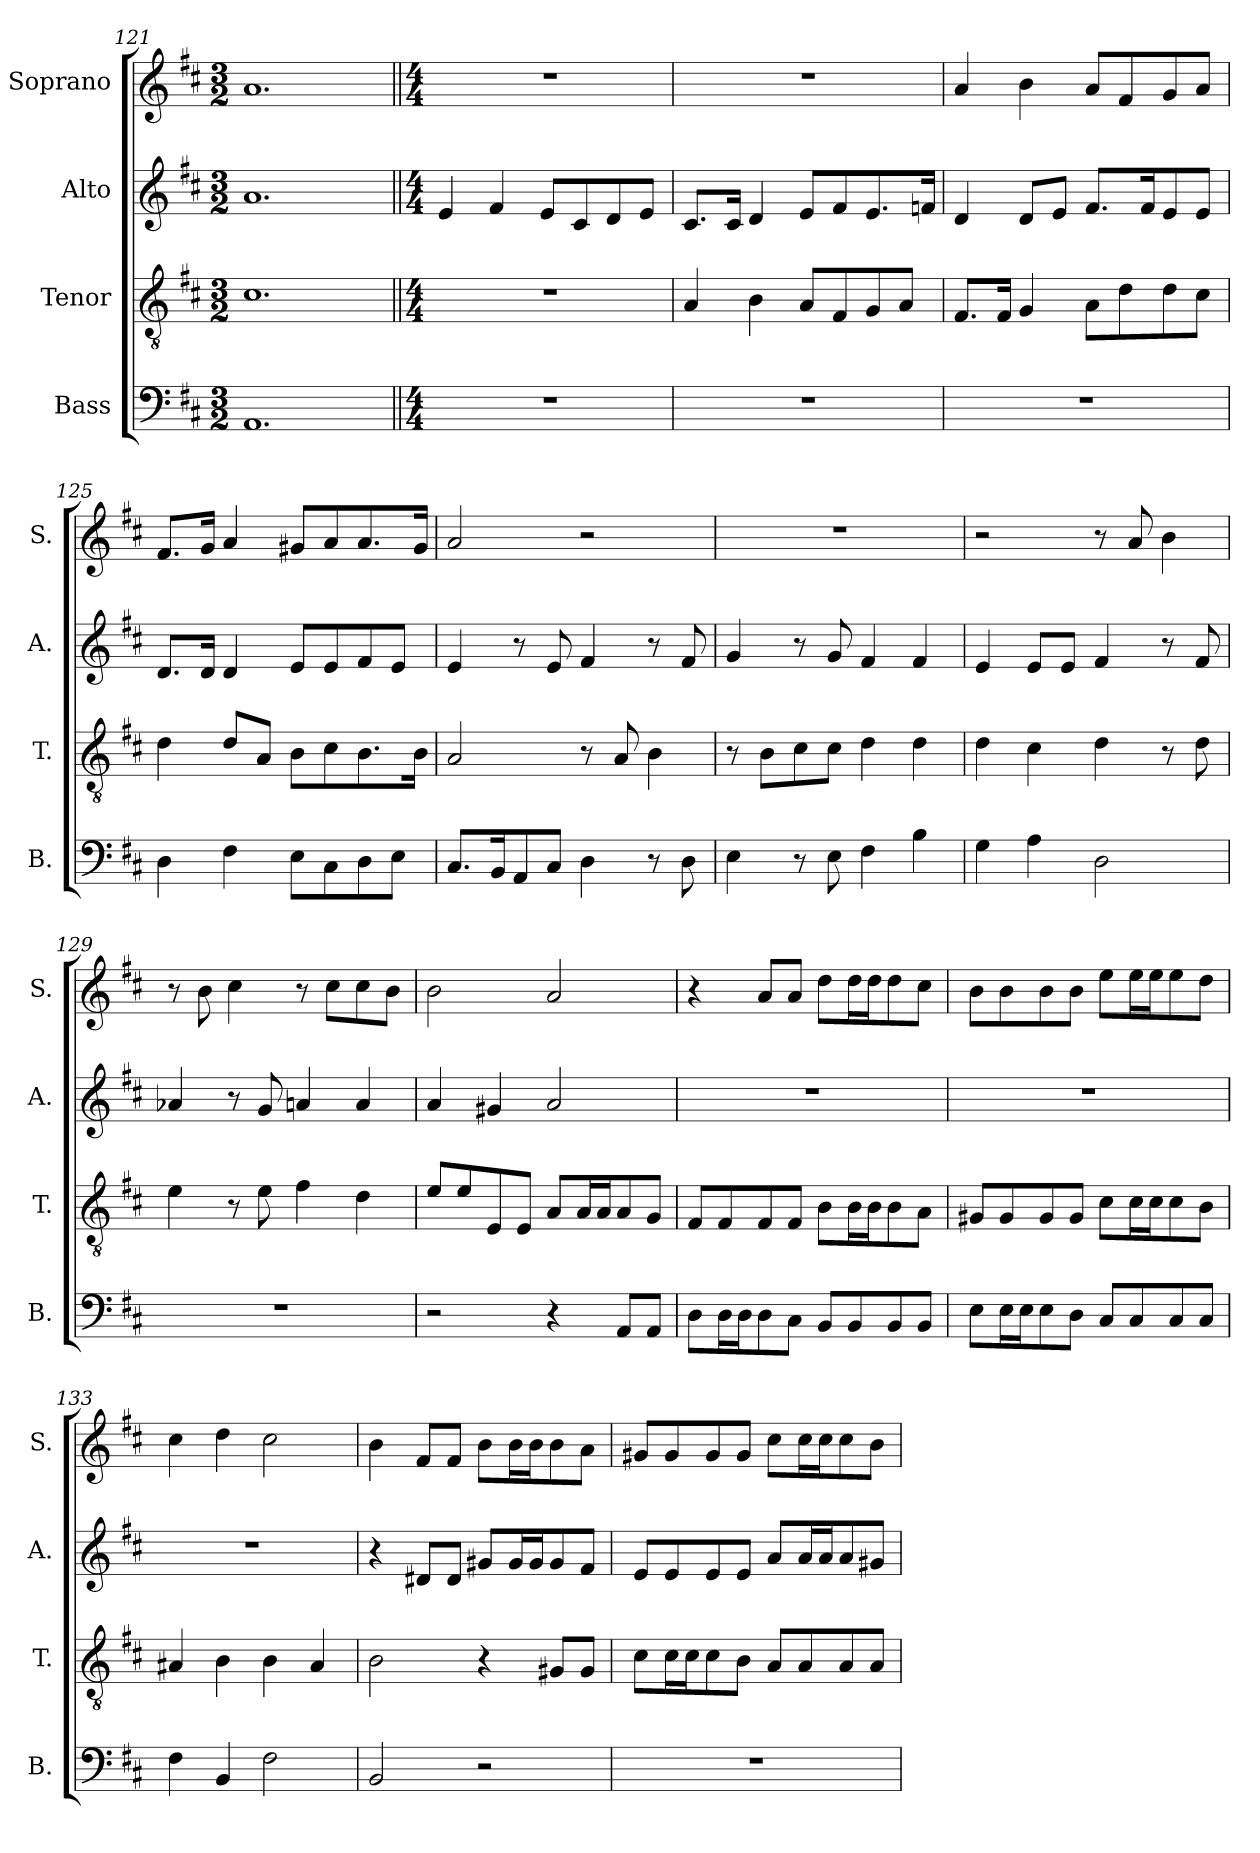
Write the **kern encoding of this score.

**kern	**kern	**kern	**kern
*part4	*part3	*part2	*part1
*staff4	*staff3	*staff2	*staff1
*I"Bass	*I"Tenor	*I"Alto	*I"Soprano
*I'B.	*I'T.	*I'A.	*I'S.
!!LO:PB:g=z
*clefF4	*clefGv2	*clefG2	*clefG2
*k[f#c#]	*k[f#c#]	*k[f#c#]	*k[f#c#]
*D:	*D:	*D:	*D:
*M3/2	*M3/2	*M3/2	*M3/2
=121	=121	=121	=121
1.AA	1.c#	1.a	1.a
!!LO:PB:g=z
=122||	=122||	=122||	=122||
*M4/4	*M4/4	*M4/4	*M4/4
1r	1r	4e/	1r
.	.	4f#/	.
.	.	8e/L	.
.	.	8c#/	.
.	.	8d/	.
.	.	8e/J	.
=123	=123	=123	=123
1r	4A/	8.c#/L	1r
.	.	16c#/Jk	.
.	4B\	4d/	.
.	8A/L	8e/L	.
.	8F#/	8f#/	.
.	8G/	8.e/	.
.	8A/J	.	.
.	.	16fn/Jk	.
=124	=124	=124	=124
1r	8.F#/L	4d/	4a/
.	16F#/Jk	.	.
.	4G/	8d/L	4b\
.	.	8e/J	.
.	8A\L	8.f#/L	8a/L
.	8d\	.	8f#/
.	.	16f#/K	.
.	8d\	8e/	8g/
.	8c#\J	8e/J	8a/J
=125	=125	=125	=125
4D\	4d\	8.d/L	8.f#/L
.	.	16d/Jk	16g/Jk
4F#\	8d/L	4d/	4a/
.	8A/J	.	.
8E\L	8B\L	8e/L	8g#X/L
8C#\	8c#\	8e/	8a/
8D\	8.B\	8f#/	8.a/
8E\J	.	8e/J	.
.	16B\Jk	.	16g#/Jk
!!LO:PB:g=z
=126	=126	=126	=126
8.C#/L	2A/	4e/	2a/
16BB/K	.	.	.
8AA/	.	8r	.
8C#/J	.	8e/	.
4D\	8r	4f#/	2r
.	8A/	.	.
8r	4B\	8r	.
8D\	.	8f#/	.
=127	=127	=127	=127
4E\	8r	4g/	1r
.	8B\L	.	.
8r	8c#\	8r	.
8E\	8c#\J	8g/	.
4F#\	4d\	4f#/	.
4B\	4d\	4f#/	.
=128	=128	=128	=128
4G\	4d\	4e/	2r
4A\	4c#\	8e/L	.
.	.	8e/J	.
2D\	4d\	4f#/	8r
.	.	.	8a/
.	8r	8r	4b\
.	8d\	8f#/	.
=129	=129	=129	=129
1r	4e\	4a-X/	8r
.	.	.	8b\
.	8r	8r	4cc#\
.	8e\	8g/	.
.	4f#\	4an/	8r
.	.	.	8cc#\L
.	4d\	4a/	8cc#\
.	.	.	8b\J
!!LO:LB:g=z
=130	=130	=130	=130
2r	8e/L	4a/	2b\
.	8e/	.	.
.	8E/	4g#X/	.
.	8E/J	.	.
4r	8A/L	2a/	2a/
.	16A/L	.	.
.	16A/J	.	.
8AA/L	8A/	.	.
8AA/J	8G/J	.	.
=131	=131	=131	=131
8D\L	8F#/L	1r	4r
16D\L	8F#/	.	.
16D\J	.	.	.
8D\	8F#/	.	8a/L
8C#\J	8F#/J	.	8a/J
8BB/L	8B\L	.	8dd\L
8BB/	16B\L	.	16dd\L
.	16B\J	.	16dd\J
8BB/	8B\	.	8dd\
8BB/J	8A\J	.	8cc#\J
=132	=132	=132	=132
8E\L	8G#X/L	1r	8b\L
16E\L	8G#/	.	8b\
16E\J	.	.	.
8E\	8G#/	.	8b\
8D\J	8G#/J	.	8b\J
8C#/L	8c#\L	.	8ee\L
8C#/	16c#\L	.	16ee\L
.	16c#\J	.	16ee\J
8C#/	8c#\	.	8ee\
8C#/J	8B\J	.	8dd\J
!!LO:PB:g=z
=133	=133	=133	=133
4F#\	4A#X/	1r	4cc#\
4BB/	4B\	.	4dd\
2F#\	4B\	.	2cc#\
.	4A#/	.	.
!!LO:PB:g=z
=134	=134	=134	=134
2BB/	2B\	4r	4b\
.	.	8d#X/L	8f#/L
.	.	8d#/J	8f#/J
2r	4r	8g#X/L	8b\L
.	.	16g#/L	16b\L
.	.	16g#/J	16b\J
.	8G#X/L	8g#/	8b\
.	8G#/J	8f#/J	8a\J
=135	=135	=135	=135
1r	8c#\L	8e/L	8g#X/L
.	16c#\L	8e/	8g#/
.	16c#\J	.	.
.	8c#\	8e/	8g#/
.	8B\J	8e/J	8g#/J
.	8A/L	8a/L	8cc#\L
.	8A/	16a/L	16cc#\L
.	.	16a/J	16cc#\J
.	8A/	8a/	8cc#\
.	8A/J	8g#X/J	8b\J
=	=	=	=
*-	*-	*-	*-
